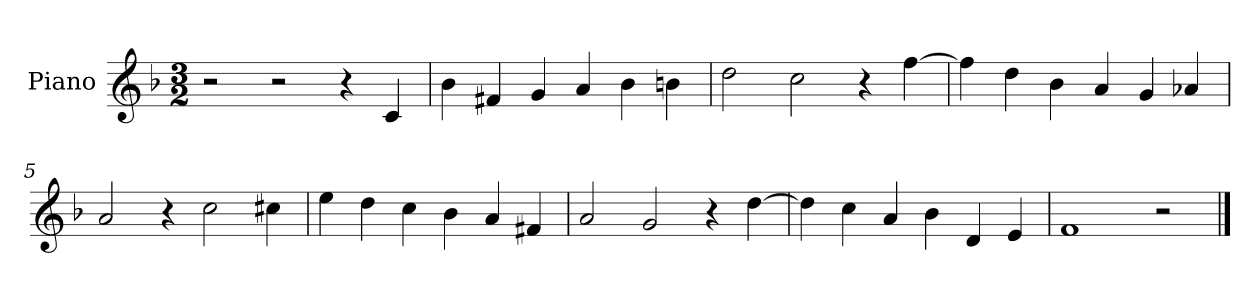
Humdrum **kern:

**kern
*part1
*staff1
*I"Piano
*I'Pno.
*clefG2
*k[b-]
*M3/2
*MM120
=1
2r
2r
4r
4c/
=2
4b-\
4f#X/
4g/
4a/
4b-\
4bn\
=3
2dd\
2cc\
4r
[4ff\
=4
4ff\]
4dd\
4b-\
4a/
4g/
4a-X/
=5
2a/
4r
2cc\
4cc#X\
=6
4ee\
4dd\
4cc\
4b-\
4a/
4f#X/
=7
2a/
2g/
4r
[4dd\
!!LO:LB:g=z
=8
4dd\]
4cc\
4a/
4b-\
4d/
4e/
=9
1f
2r
==
*-
